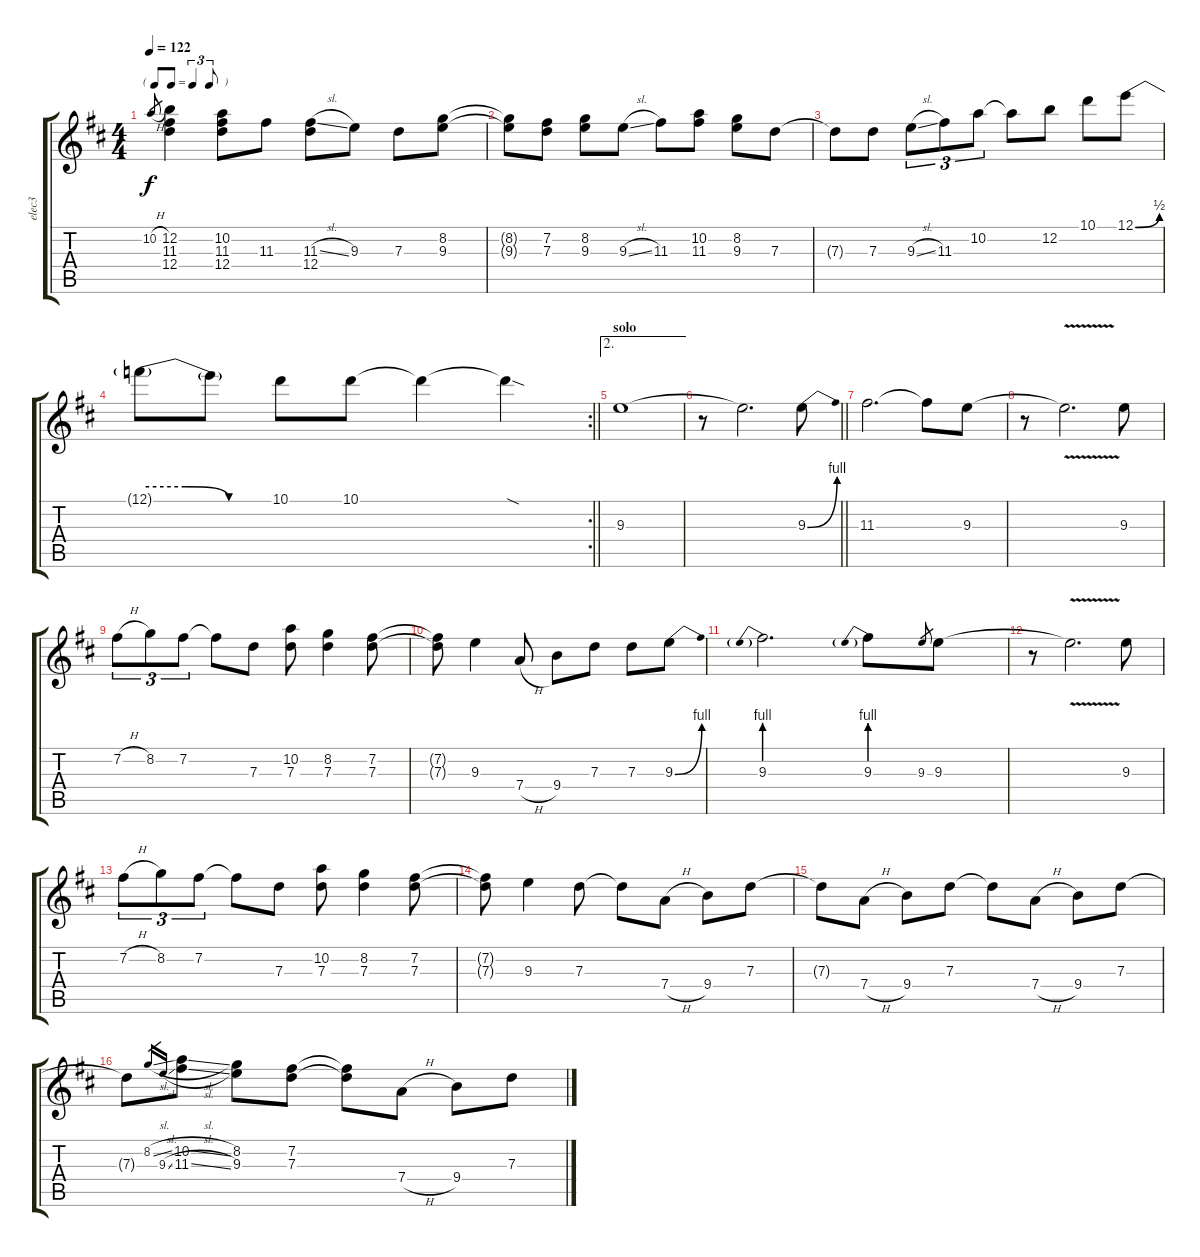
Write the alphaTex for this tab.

\track ("elec3" "elec3") {instrument distortionguitar}
\staff {score tabs}
\tuning (E4 B3 G3 D3 A2 E2) {hide}
\ts (4 4)
\tf triplet8th
\tempo 122
\clef g2
\ks d
10.2{h}.8{gr dy f} (12.2 11.3 12.4).4 (10.2 11.3 12.4).8 11.3.8 (11.3{sl} 12.4).8 9.3.8 7.3.8 (8.2 9.3).8 |
(8.2{t} 9.3{t}).8 (7.2 7.3).8 (8.2 9.3).8 9.3{sl}.8 11.3.8 (10.2 11.3).8 (8.2 9.3).8 7.3.8 |
7.3{t}.8 7.3.8 9.3{sl}.8{tu (3 2)} 11.3.8{tu (3 2)} 10.2.8{tu (3 2)} 10.2{t}.8 12.2.8 10.1.8 12.1{be (bend 0 0 60 2)}.8 |
\rc 2
\barLineRight lightlight
12.1{be (custom 0 2 20 2 40 0 60 0) t}.8 12.1{t}.8 10.1.8 10.1.8 10.1{t}.4 10.1{sod t}.4 |
\ae 2
\section ("" "solo")
9.3.1 |
\barLineRight lightlight
r.8 9.3{t}.2{d} 9.3{be (bend 0 0 60 4)}.8 |
11.3.2{d} 11.3{t}.8 9.3.8 |
r.8 9.3{v t}.2{d} 9.3.8 |
7.2{h}.8{tu (3 2)} 8.2.8{tu (3 2)} 7.2.8{tu (3 2)} 7.2{t}.8 7.3.8 (10.2 7.3).8 (8.2 7.3).4 (7.2 7.3).8 |
(7.2{t} 7.3{t}).8 9.3.4 7.4{h}.8 9.4.8 7.3.8 7.3.8 9.3{be (bend 0 0 60 4)}.8 |
9.3{be (prebend 0 4 60 4)}.2{d} 9.3{be (prebend 0 4 60 4)}.8 9.3.8{gr} 9.3.8 |
r.8 9.3{v t}.2{d} 9.3.8 |
7.2{h}.8{tu (3 2)} 8.2.8{tu (3 2)} 7.2.8{tu (3 2)} 7.2{t}.8 7.3.8 (10.2 7.3).8 (8.2 7.3).4 (7.2 7.3).8 |
(7.2{t} 7.3{t}).8 9.3.4 7.3.8 7.3{t}.8 7.4{h}.8 9.4.8 7.3.8 |
7.3{t}.8 7.4{h}.8 9.4.8 7.3.8 7.3{t}.8 7.4{h}.8 9.4.8 7.3.8 |
7.3{t}.8 8.2{sl}.16{gr} 9.3{sl}.16{gr} (10.2{sl} 11.3{sl}).8 (8.2 9.3).8 (7.2 7.3).8 (7.2{t} 7.3{t}).8 7.4{h}.8 9.4.8 7.3.8
